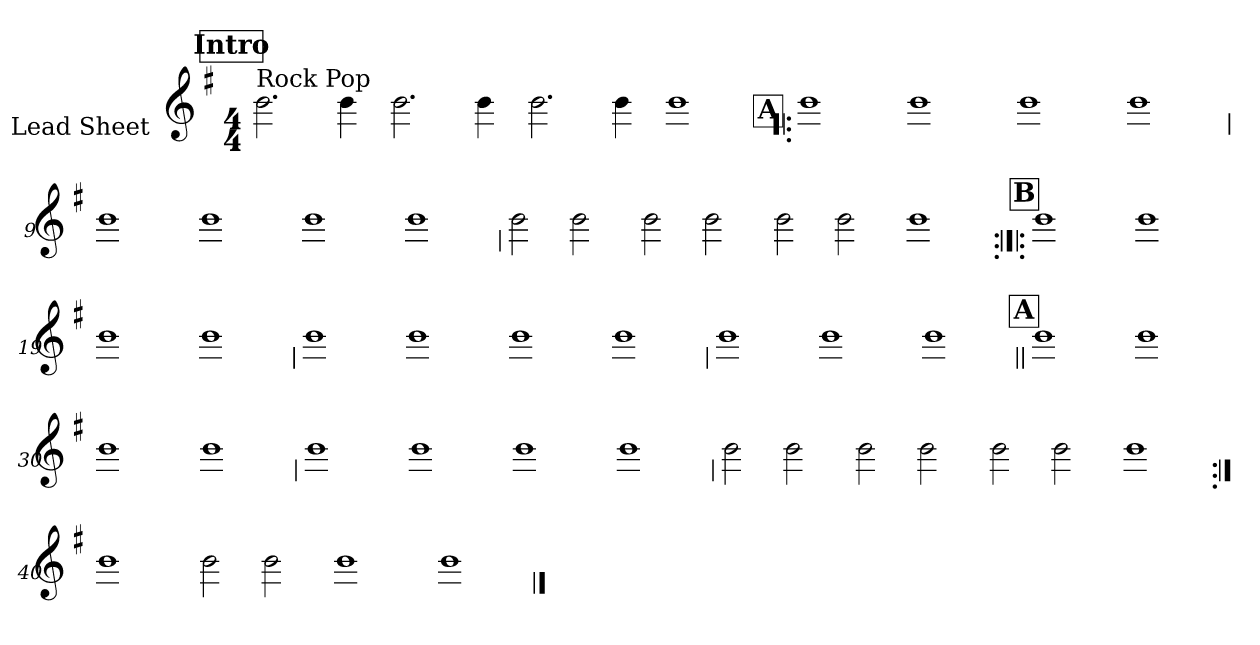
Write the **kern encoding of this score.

**kern
*part1
*staff1
*I"Lead Sheet
*stria0
*clefG2
*k[f#]
*G:
*M4/4
*MM126
!!LO:REH:place=s1:a:t=Intro
=1||
!LO:TX:a:t=Rock Pop
2.b
4b
=2-
2.b
4b
=3-
2.b
4b
=4-
1b
!!LO:LB:g=z
!!LO:REH:place=s1:a:t=A
=5!|:
1b
=6-
1b
=7-
1b
=8-
1b
!!LO:LB:g=z
=9
1b
=10-
1b
=11-
1b
=12-
1b
!!LO:LB:g=z
=13
2b
2b
=14-
2b
2b
=15-
2b
2b
=16-
1b
!!LO:LB:g=z
!!LO:REH:place=s1:a:t=B
=17:|!|:
1b
=18-
1b
=19-
1b
=20-
1b
!!LO:LB:g=z
=21
1b
=22-
1b
=23-
1b
=24-
1b
!!LO:LB:g=z
=25
1b
=26-
1b
=27-
1b
!!LO:LB:g=z
!!LO:REH:place=s1:a:t=A
=28||
1b
=29-
1b
=30-
1b
=31-
1b
!!LO:LB:g=z
=32
1b
=33-
1b
=34-
1b
=35-
1b
!!LO:LB:g=z
=36
2b
2b
=37-
2b
2b
=38-
2b
2b
=39-
1b
!!LO:LB:g=z
=40:|!
1b
=41-
2b
2b
=42-
1b
=43-
1b
==
*-
